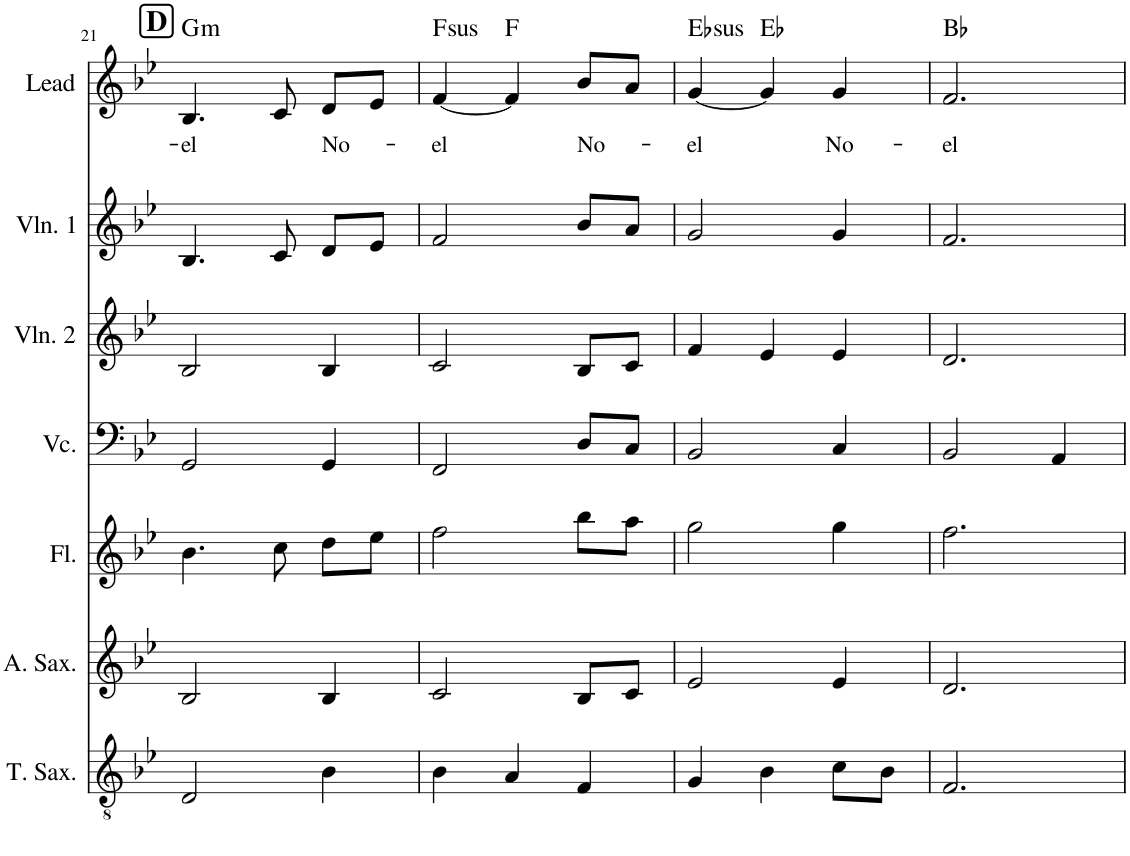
**kern	**kern	**kern	**kern	**kern	**kern	**kern	**text	**harte
*part7	*part6	*part5	*part4	*part3	*part2	*part1	*part1	*part1
*staff7	*staff6	*staff5	*staff4	*staff3	*staff2	*staff1	*staff1	*
*I"Tenor Saxophone	*I"Alto Saxophone	*I"Flute	*I"Violoncello	*I"Violin 2	*I"Violin 1	*I"Lead	*	*
*I'T. Sax.	*I'A. Sax.	*I'Fl.	*I'Vc.	*I'Vln. 2	*I'Vln. 1	*I'Lead	*	*
!!LO:PB:g=z
*clefGv2	*clefG2	*clefG2	*clefF4	*clefG2	*clefG2	*clefG2	*	*
*ITrd8c14	*ITrd5c9	*	*	*	*	*	*	*
*k[b-e-]	*k[b-e-]	*k[b-e-]	*k[b-e-]	*k[b-e-]	*k[b-e-]	*k[b-e-]	*	*
*M3/4	*M3/4	*M3/4	*M3/4	*M3/4	*M3/4	*M3/4	*	*
!!LO:REH:place=s1:a:B:cj:fs=14:t=D
=21	=21	=21	=21	=21	=21	=21	=21	=21
!	!	!	!	!	!	!	!LO:LY:b	!LO:H:kt=m
2D/	2B-/	4.b-\	2GG/	2B-/	4.B-/	4.B-/	-el	G:min
.	.	8cc\	.	.	8c/	8c/	.	.
!	!	!	!	!	!	!	!LO:LY:b	!
4B-\	4B-/	8dd\L	4GG/	4B-/	8d/L	8d/L	No-	.
.	.	8ee-\J	.	.	8e-/J	8e-/J	.	.
=22	=22	=22	=22	=22	=22	=22	=22	=22
!	!	!	!	!	!	!	!LO:LY:b	!LO:H:kt=sus
4B-\	2c/	2ff\	2FF/	2c/	2f/	[4f/	-el	F:sus4
4A/	.	.	.	.	.	4f/]	.	F:maj
!	!	!	!	!	!	!	!LO:LY:b	!
4F/	8B-/L	8bb-\L	8D/L	8B-/L	8b-/L	8b-/L	No-	.
.	8c/J	8aa\J	8C/J	8c/J	8a/J	8a/J	.	.
=23	=23	=23	=23	=23	=23	=23	=23	=23
!	!	!	!	!	!	!	!LO:LY:b	!LO:H:kt=sus
4G/	2e-/	2gg\	2BB-/	4f/	2g/	[4g/	-el	Eb:sus4
4B-\	.	.	.	4e-/	.	4g/]	.	Eb:maj
!	!	!	!	!	!	!	!LO:LY:b	!
8c\L	4e-/	4gg\	4C/	4e-/	4g/	4g/	No-	.
8B-\J	.	.	.	.	.	.	.	.
=24	=24	=24	=24	=24	=24	=24	=24	=24
!	!	!	!	!	!	!	!LO:LY:b	!
2.F/	2.d/	2.ff\	2BB-/	2.d/	2.f/	2.f/	-el	Bb:maj
.	.	.	4AA/	.	.	.	.	.
=	=	=	=	=	=	=	=	=
*-	*-	*-	*-	*-	*-	*-	*-	*-
